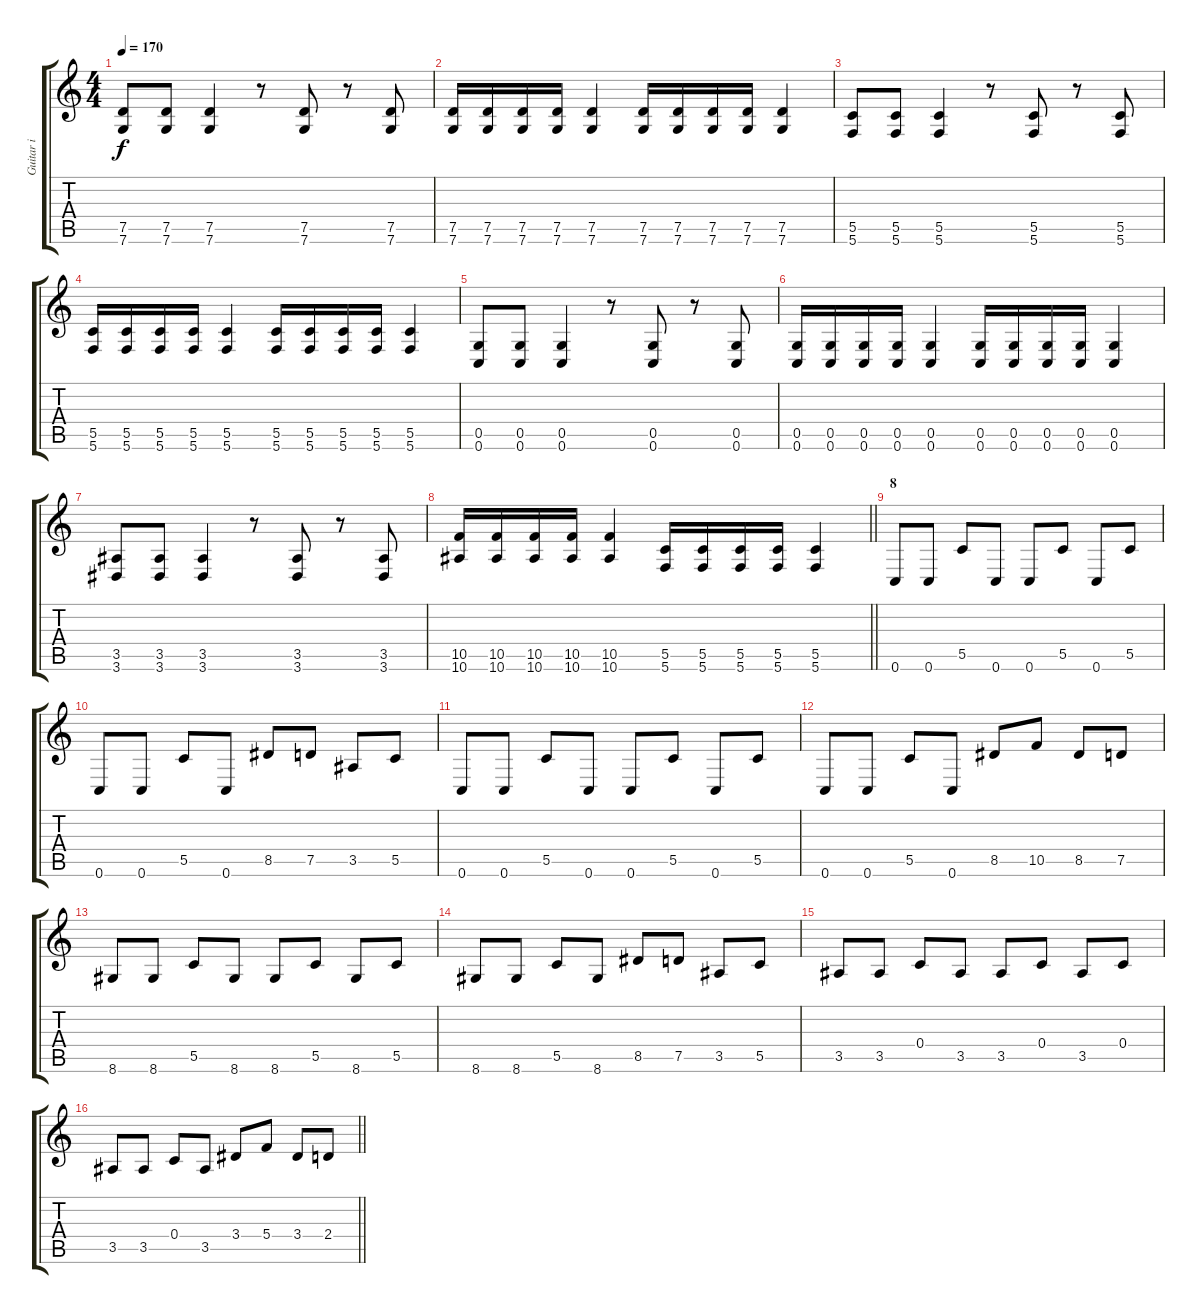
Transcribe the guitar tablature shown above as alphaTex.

\track ("Guitar i" "Guitar i") {instrument distortionguitar}
\staff {score tabs}
\tuning (D4 A3 F3 C3 G2 C2) {hide}
\ts (4 4)
\tempo 170
\clef g2
\ks c
(7.5 7.6).8{dy f} (7.5 7.6).8 (7.5 7.6).4 r.8 (7.5 7.6).8 r.8 (7.5 7.6).8 |
(7.5 7.6).16 (7.5 7.6).16 (7.5 7.6).16 (7.5 7.6).16 (7.5 7.6).4 (7.5 7.6).16 (7.5 7.6).16 (7.5 7.6).16 (7.5 7.6).16 (7.5 7.6).4 |
(5.5 5.6).8 (5.5 5.6).8 (5.5 5.6).4 r.8 (5.5 5.6).8 r.8 (5.5 5.6).8 |
(5.5 5.6).16 (5.5 5.6).16 (5.5 5.6).16 (5.5 5.6).16 (5.5 5.6).4 (5.5 5.6).16 (5.5 5.6).16 (5.5 5.6).16 (5.5 5.6).16 (5.5 5.6).4 |
(0.5 0.6).8 (0.5 0.6).8 (0.5 0.6).4 r.8 (0.5 0.6).8 r.8 (0.5 0.6).8 |
(0.5 0.6).16 (0.5 0.6).16 (0.5 0.6).16 (0.5 0.6).16 (0.5 0.6).4 (0.5 0.6).16 (0.5 0.6).16 (0.5 0.6).16 (0.5 0.6).16 (0.5 0.6).4 |
(3.5 3.6).8 (3.5 3.6).8 (3.5 3.6).4 r.8 (3.5 3.6).8 r.8 (3.5 3.6).8 |
\barLineRight lightlight
(10.5 10.6).16 (10.5 10.6).16 (10.5 10.6).16 (10.5 10.6).16 (10.5 10.6).4 (5.5 5.6).16 (5.5 5.6).16 (5.5 5.6).16 (5.5 5.6).16 (5.5 5.6).4 |
\section ("" "8")
0.6.8 0.6.8 5.5.8 0.6.8 0.6.8 5.5.8 0.6.8 5.5.8 |
0.6.8 0.6.8 5.5.8 0.6.8 8.5.8 7.5.8 3.5.8 5.5.8 |
0.6.8 0.6.8 5.5.8 0.6.8 0.6.8 5.5.8 0.6.8 5.5.8 |
0.6.8 0.6.8 5.5.8 0.6.8 8.5.8 10.5.8 8.5.8 7.5.8 |
8.6.8 8.6.8 5.5.8 8.6.8 8.6.8 5.5.8 8.6.8 5.5.8 |
8.6.8 8.6.8 5.5.8 8.6.8 8.5.8 7.5.8 3.5.8 5.5.8 |
3.5.8 3.5.8 0.4.8 3.5.8 3.5.8 0.4.8 3.5.8 0.4.8 |
\barLineRight lightlight
3.5.8 3.5.8 0.4.8 3.5.8 3.4.8 5.4.8 3.4.8 2.4.8
